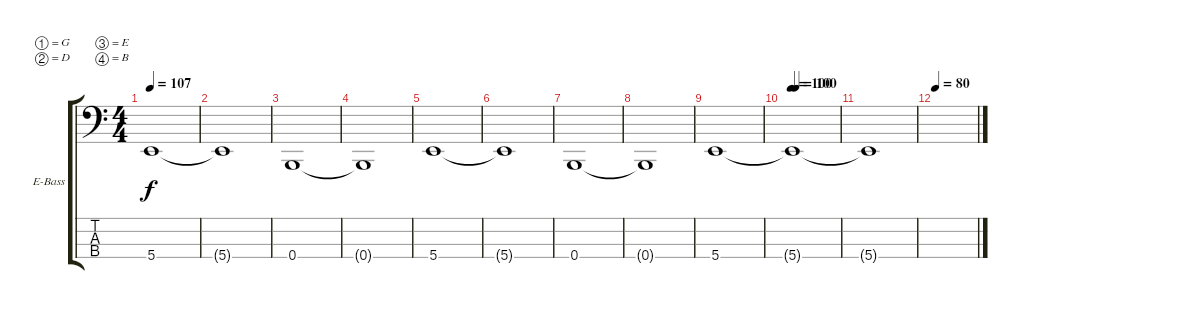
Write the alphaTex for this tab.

\defaultSystemsLayout 4
\bracketExtendMode groupsimilarinstruments
\firstSystemTrackNameOrientation horizontal
\otherSystemsTrackNameOrientation horizontal
\track ("Justin Chancellor - Bass" "E-Bass") {instrument electricbassfinger}
\staff {score tabs}
\tuning (G2 D2 E1 B0)
\ts (4 4)
\tempo 107
\clef f4
\scale
0.333333
\ks c
5.4.1{dy f} |
\scale
0.333333 5.4{t}.1 |
\scale
0.333333 0.4.1 |
\scale
0.333333 0.4{t}.1 |
\scale
0.333333 5.4.1 |
\scale
0.333333 5.4{t}.1 |
\scale
0.333333 0.4.1 |
\scale
0.333333 0.4{t}.1 |
\scale
0.333333 5.4.1 |
\tempo 100
\tempo (100 0.09375)
\scale
0.333333 5.4{t}.1 |
\scale
0.333333 5.4{t}.1 |
\tempo 80
\scale
0.333333 |
\scale
0.333333 |
\scale
0.333333 |
\scale
0.333333
